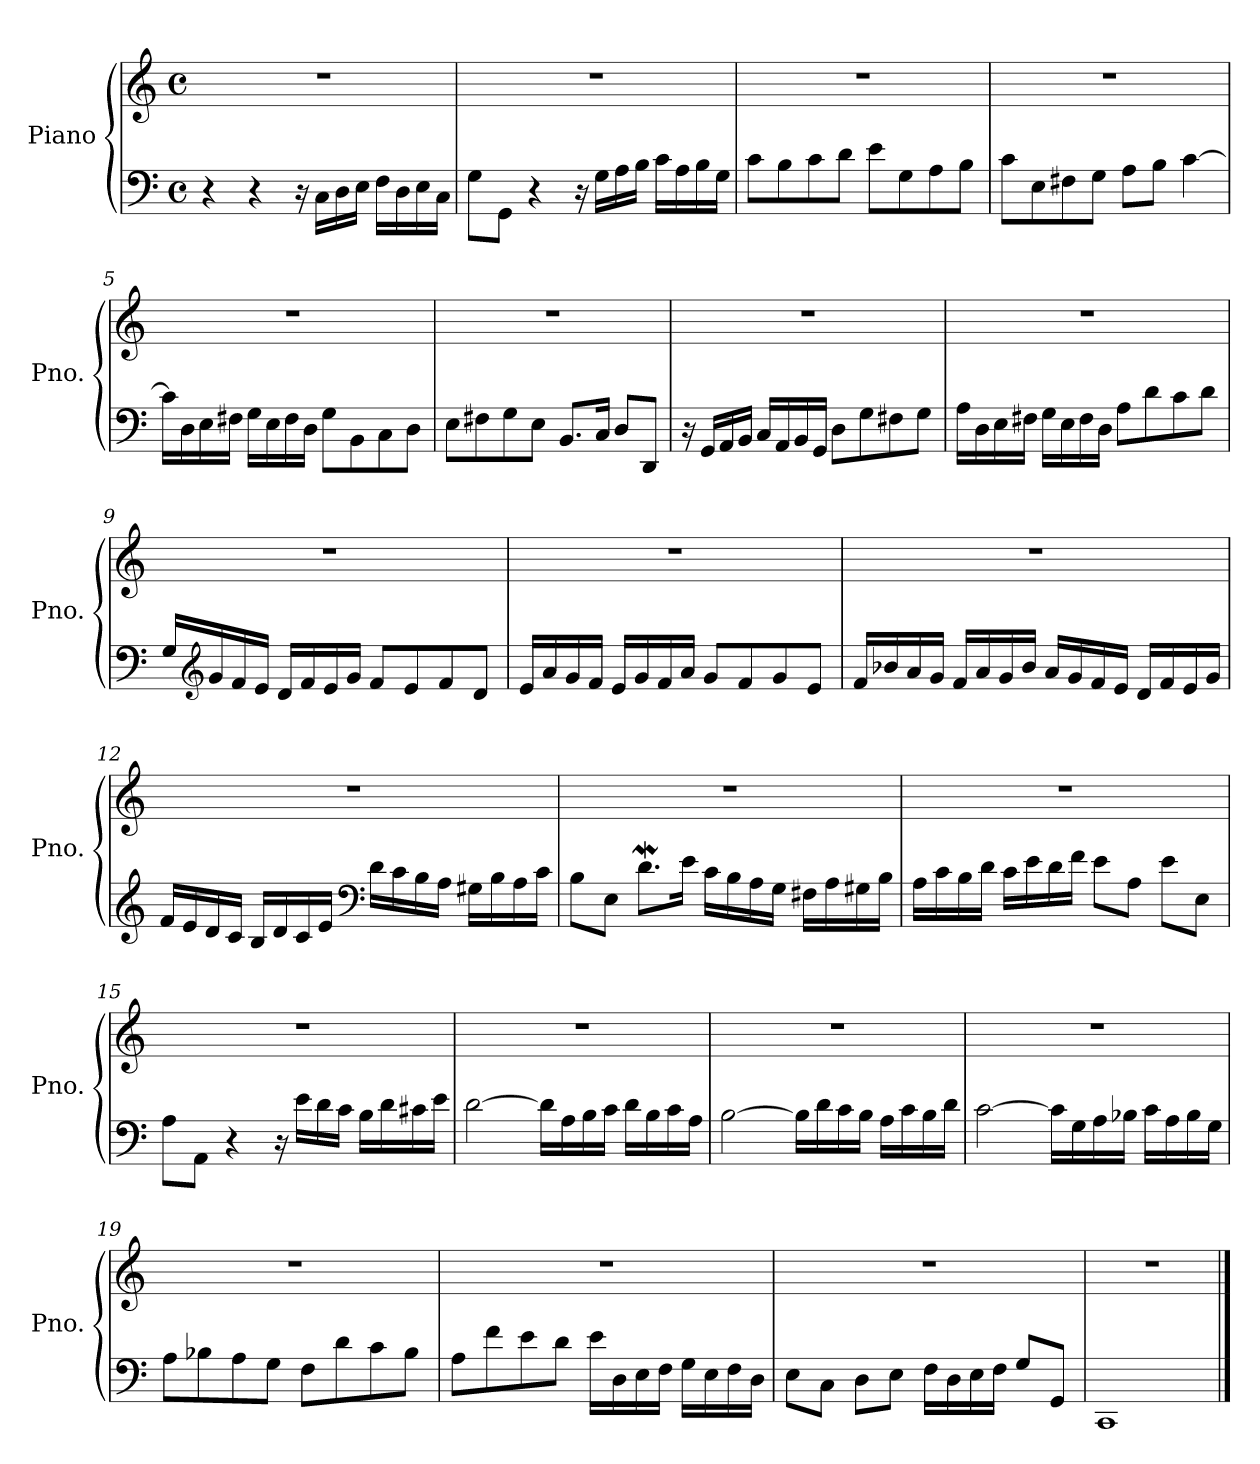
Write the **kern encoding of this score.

**kern	**kern
*part1	*part1
*staff2	*staff1
*I"Piano	*
*I'Pno.	*
*clefF4	*clefG2
*k[]	*k[]
*M4/4	*M4/4
*met(c)	*met(c)
*MM120	*MM120
=1	=1
4r	1r
4r	.
16r	.
16C\LL	.
16D\	.
16E\JJ	.
16F\LL	.
16D\	.
16E\	.
16C\JJ	.
=2	=2
8G\L	1r
8GG\J	.
4r	.
16r	.
16G\LL	.
16A\	.
16B\JJ	.
16c\LL	.
16A\	.
16B\	.
16G\JJ	.
=3	=3
8c\L	1r
8B\	.
8c\	.
8d\J	.
8e\L	.
8G\	.
8A\	.
8B\J	.
=4	=4
8c\L	1r
8E\	.
8F#X\	.
8G\J	.
8A\L	.
8B\J	.
[4c\	.
!!LO:LB:g=z
=5	=5
16c\LL]	1r
16D\	.
16E\	.
16F#X\JJ	.
16G\LL	.
16E\	.
16F#\	.
16D\JJ	.
8G\L	.
8BB\	.
8C\	.
8D\J	.
=6	=6
8E\L	1r
8F#X\	.
8G\	.
8E\J	.
8.BB/L	.
16C/Jk	.
8D/L	.
8DD/J	.
=7	=7
16r	1r
16GG/LL	.
16AA/	.
16BB/JJ	.
16C/LL	.
16AA/	.
16BB/	.
16GG/JJ	.
8D\L	.
8G\	.
8F#X\	.
8G\J	.
!!LO:LB:g=z
=8	=8
16A\LL	1r
16D\	.
16E\	.
16F#X\JJ	.
16G\LL	.
16E\	.
16F#\	.
16D\JJ	.
8A\L	.
8d\	.
8c\	.
8d\J	.
=9	=9
16G/LL	1r
*clefG2	*
16g/	.
16f/	.
16e/JJ	.
16d/LL	.
16f/	.
16e/	.
16g/JJ	.
8f/L	.
8e/	.
8f/	.
8d/J	.
=10	=10
16e/LL	1r
16a/	.
16g/	.
16f/JJ	.
16e/LL	.
16g/	.
16f/	.
16a/JJ	.
8g/L	.
8f/	.
8g/	.
8e/J	.
!!LO:LB:g=z
=11	=11
16f/LL	1r
16b-X/	.
16a/	.
16g/JJ	.
16f/LL	.
16a/	.
16g/	.
16b-/JJ	.
16a/LL	.
16g/	.
16f/	.
16e/JJ	.
16d/LL	.
16f/	.
16e/	.
16g/JJ	.
=12	=12
16f/LL	1r
16e/	.
16d/	.
16c/JJ	.
16B/LL	.
16d/	.
16c/	.
16e/JJ	.
*clefF4	*
16d\LL	.
16c\	.
16B\	.
16A\JJ	.
16G#X\LL	.
16B\	.
16A\	.
16c\JJ	.
!!LO:LB:g=z
=13	=13
8B\L	1r
8E\J	.
8.dW\L	.
16e\Jk	.
16c\LL	.
16B\	.
16A\	.
16G\JJ	.
16F#X\LL	.
16A\	.
16G#X\	.
16B\JJ	.
=14	=14
16A\LL	1r
16c\	.
16B\	.
16d\JJ	.
16c\LL	.
16e\	.
16d\	.
16f\JJ	.
8e\L	.
8A\J	.
8e\L	.
8E\J	.
=15	=15
8A\L	1r
8AA\J	.
4r	.
16r	.
16e\LL	.
16d\	.
16c\JJ	.
16B\LL	.
16d\	.
16c#X\	.
16e\JJ	.
!!LO:PB:g=z
=16	=16
[2d\	1r
16d\LL]	.
16A\	.
16B\	.
16c\JJ	.
16d\LL	.
16B\	.
16c\	.
16A\JJ	.
=17	=17
[2B\	1r
16B\LL]	.
16d\	.
16c\	.
16B\JJ	.
16A\LL	.
16c\	.
16B\	.
16d\JJ	.
=18	=18
[2c\	1r
16c\LL]	.
16G\	.
16A\	.
16B-X\JJ	.
16c\LL	.
16A\	.
16B-\	.
16G\JJ	.
=19	=19
8A\L	1r
8B-X\	.
8A\	.
8G\J	.
8F\L	.
8d\	.
8c\	.
8B-\J	.
!!LO:LB:g=z
=20	=20
8A\L	1r
8f\	.
8e\	.
8d\J	.
16e\LL	.
16D\	.
16E\	.
16F\JJ	.
16G\LL	.
16E\	.
16F\	.
16D\JJ	.
=21	=21
8E\L	1r
8C\J	.
8D\L	.
8E\J	.
16F\LL	.
16D\	.
16E\	.
16F\JJ	.
8G/L	.
8GG/J	.
=22	=22
1CC	1r
==	==
*-	*-
